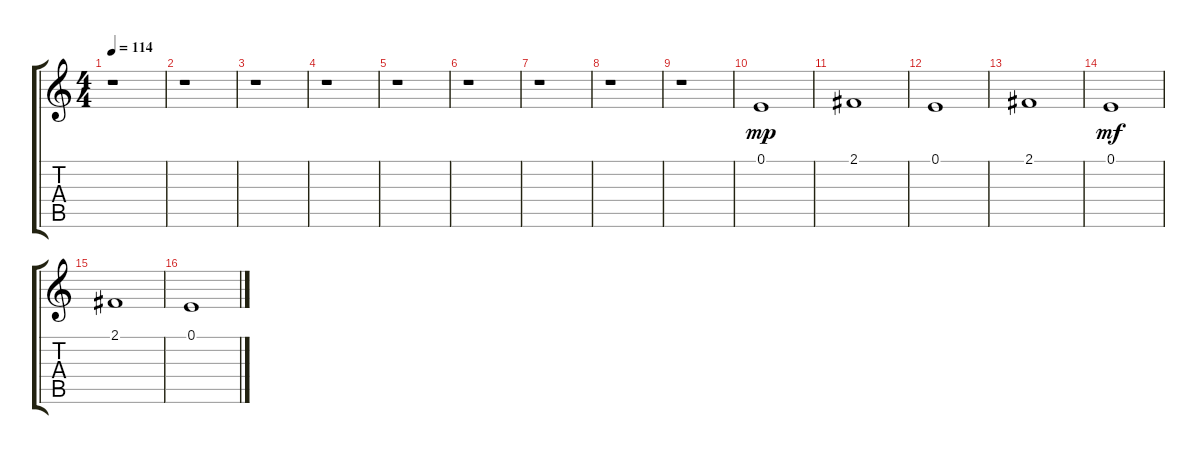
\track "" {instrument pad8sweep}
\staff {score tabs}
\tuning (E4 B3 G3 D3 A2 E2) {hide}
\ts (4 4)
\tempo 114
\clef g2
\ks c
r.1{dy f} |
r.1 |
r.1 |
r.1 |
r.1 |
r.1 |
r.1 |
r.1 |
r.1 |
0.1.1{dy mp} |
2.1.1 |
0.1.1 |
2.1.1 |
0.1.1{dy mf} |
2.1.1 |
0.1.1
